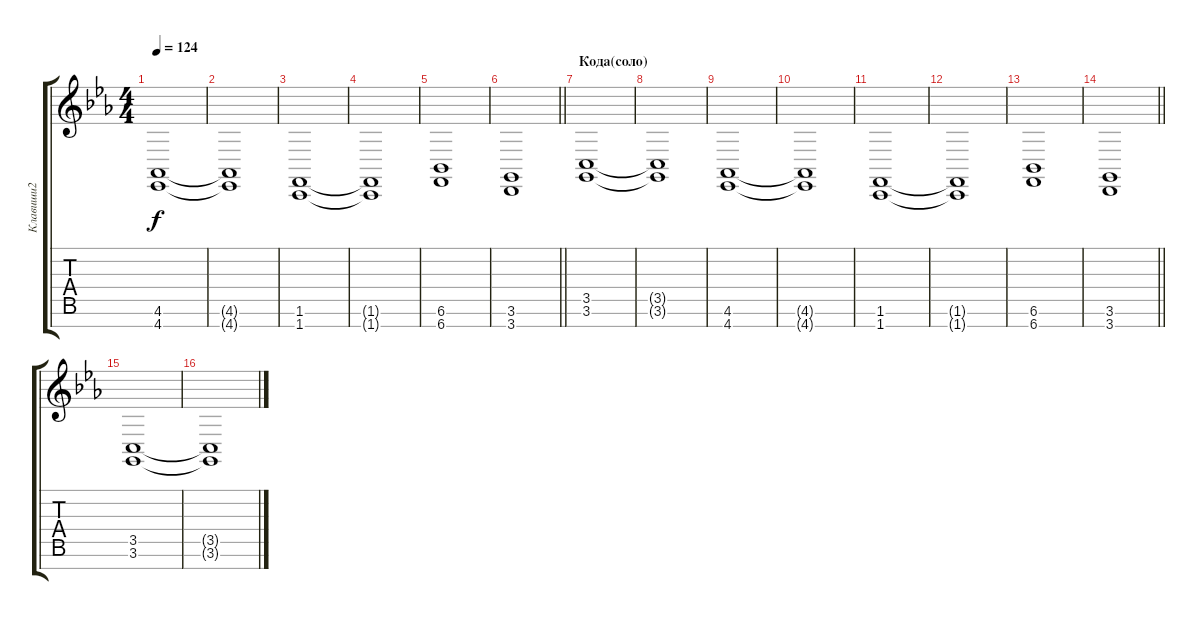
\track ("Клавиши2" "Клавиши2") {instrument pad5bowed}
\staff {score tabs}
\tuning (E4 B3 G3 D3 A2 E2 B1) {hide}
\ts (4 4)
\tempo 124
\clef g2
\ks cminor
(4.6 4.7).1{dy f} |
(4.6{t} 4.7{t}).1 |
(1.6 1.7).1 |
(1.6{t} 1.7{t}).1 |
(6.6 6.7).1 |
\barLineRight lightlight
(3.6 3.7).1 |
\section ("" "Кода(соло)")
(3.5 3.6).1 |
(3.5{t} 3.6{t}).1 |
(4.6 4.7).1 |
(4.6{t} 4.7{t}).1 |
(1.6 1.7).1 |
(1.6{t} 1.7{t}).1 |
(6.6 6.7).1 |
\barLineRight lightlight
(3.6 3.7).1 |
(3.5 3.6).1 |
(3.5{t} 3.6{t}).1
